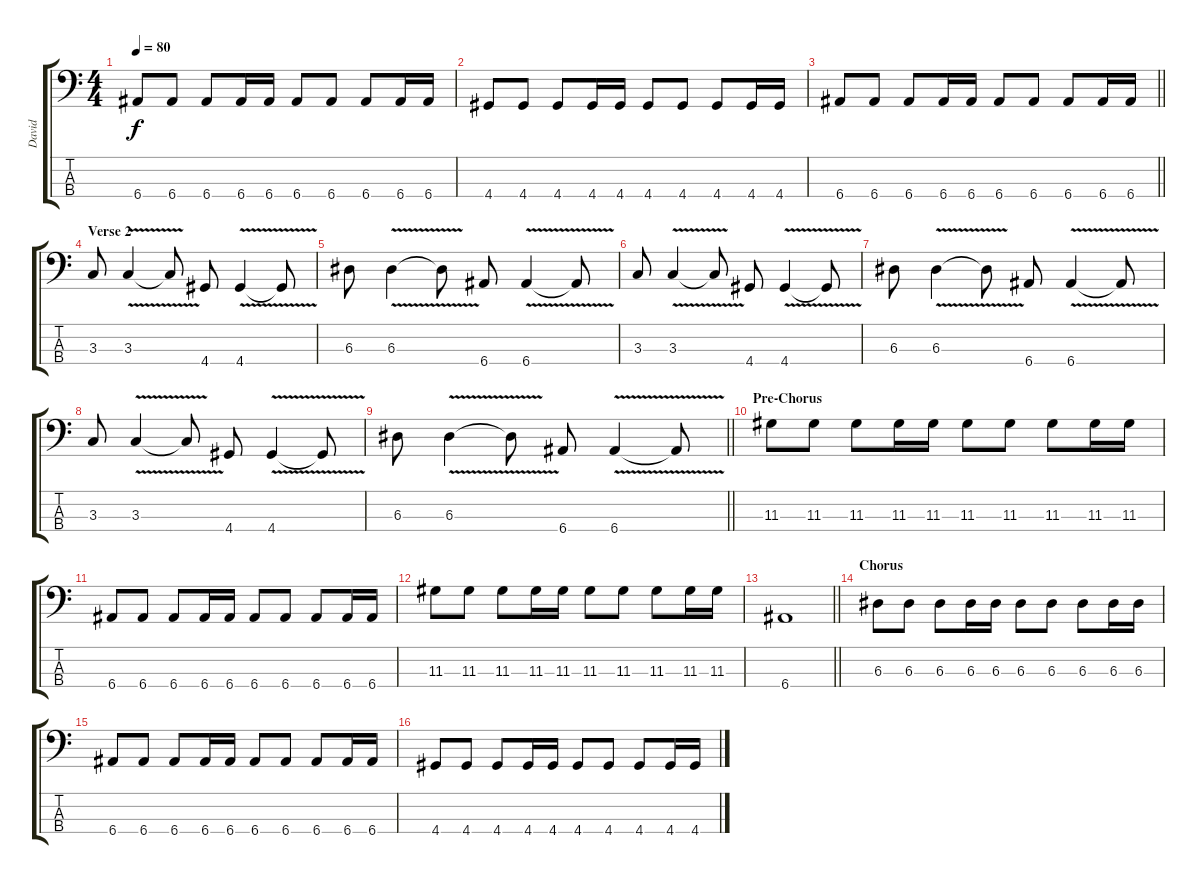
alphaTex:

\track ("David" "David") {instrument electricbassfinger}
\staff {score tabs}
\tuning (G2 D2 A1 E1) {hide}
\ts (4 4)
\tempo 80
\clef f4
\ks c
6.4.8{dy f} 6.4.8 6.4.8 6.4.16 6.4.16 6.4.8 6.4.8 6.4.8 6.4.16 6.4.16 |
4.4.8 4.4.8 4.4.8 4.4.16 4.4.16 4.4.8 4.4.8 4.4.8 4.4.16 4.4.16 |
\barLineRight lightlight
6.4.8 6.4.8 6.4.8 6.4.16 6.4.16 6.4.8 6.4.8 6.4.8 6.4.16 6.4.16 |
\section ("" "Verse 2")
3.3.8 3.3{v}.4 3.3{t}.8 4.4.8 4.4{v}.4 4.4{t}.8 |
6.3.8 6.3{v}.4 6.3{t}.8 6.4.8 6.4{v}.4 6.4{t}.8 |
3.3.8 3.3{v}.4 3.3{t}.8 4.4.8 4.4{v}.4 4.4{t}.8 |
6.3.8 6.3{v}.4 6.3{t}.8 6.4.8 6.4{v}.4 6.4{t}.8 |
3.3.8 3.3{v}.4 3.3{t}.8 4.4.8 4.4{v}.4 4.4{t}.8 |
\barLineRight lightlight
6.3.8 6.3{v}.4 6.3{t}.8 6.4.8 6.4{v}.4 6.4{t}.8 |
\section ("" "Pre-Chorus")
11.3.8 11.3.8 11.3.8 11.3.16 11.3.16 11.3.8 11.3.8 11.3.8 11.3.16 11.3.16 |
6.4.8 6.4.8 6.4.8 6.4.16 6.4.16 6.4.8 6.4.8 6.4.8 6.4.16 6.4.16 |
11.3.8 11.3.8 11.3.8 11.3.16 11.3.16 11.3.8 11.3.8 11.3.8 11.3.16 11.3.16 |
\barLineRight lightlight
6.4.1 |
\section ("" "Chorus")
6.3.8 6.3.8 6.3.8 6.3.16 6.3.16 6.3.8 6.3.8 6.3.8 6.3.16 6.3.16 |
6.4.8 6.4.8 6.4.8 6.4.16 6.4.16 6.4.8 6.4.8 6.4.8 6.4.16 6.4.16 |
4.4.8 4.4.8 4.4.8 4.4.16 4.4.16 4.4.8 4.4.8 4.4.8 4.4.16 4.4.16
